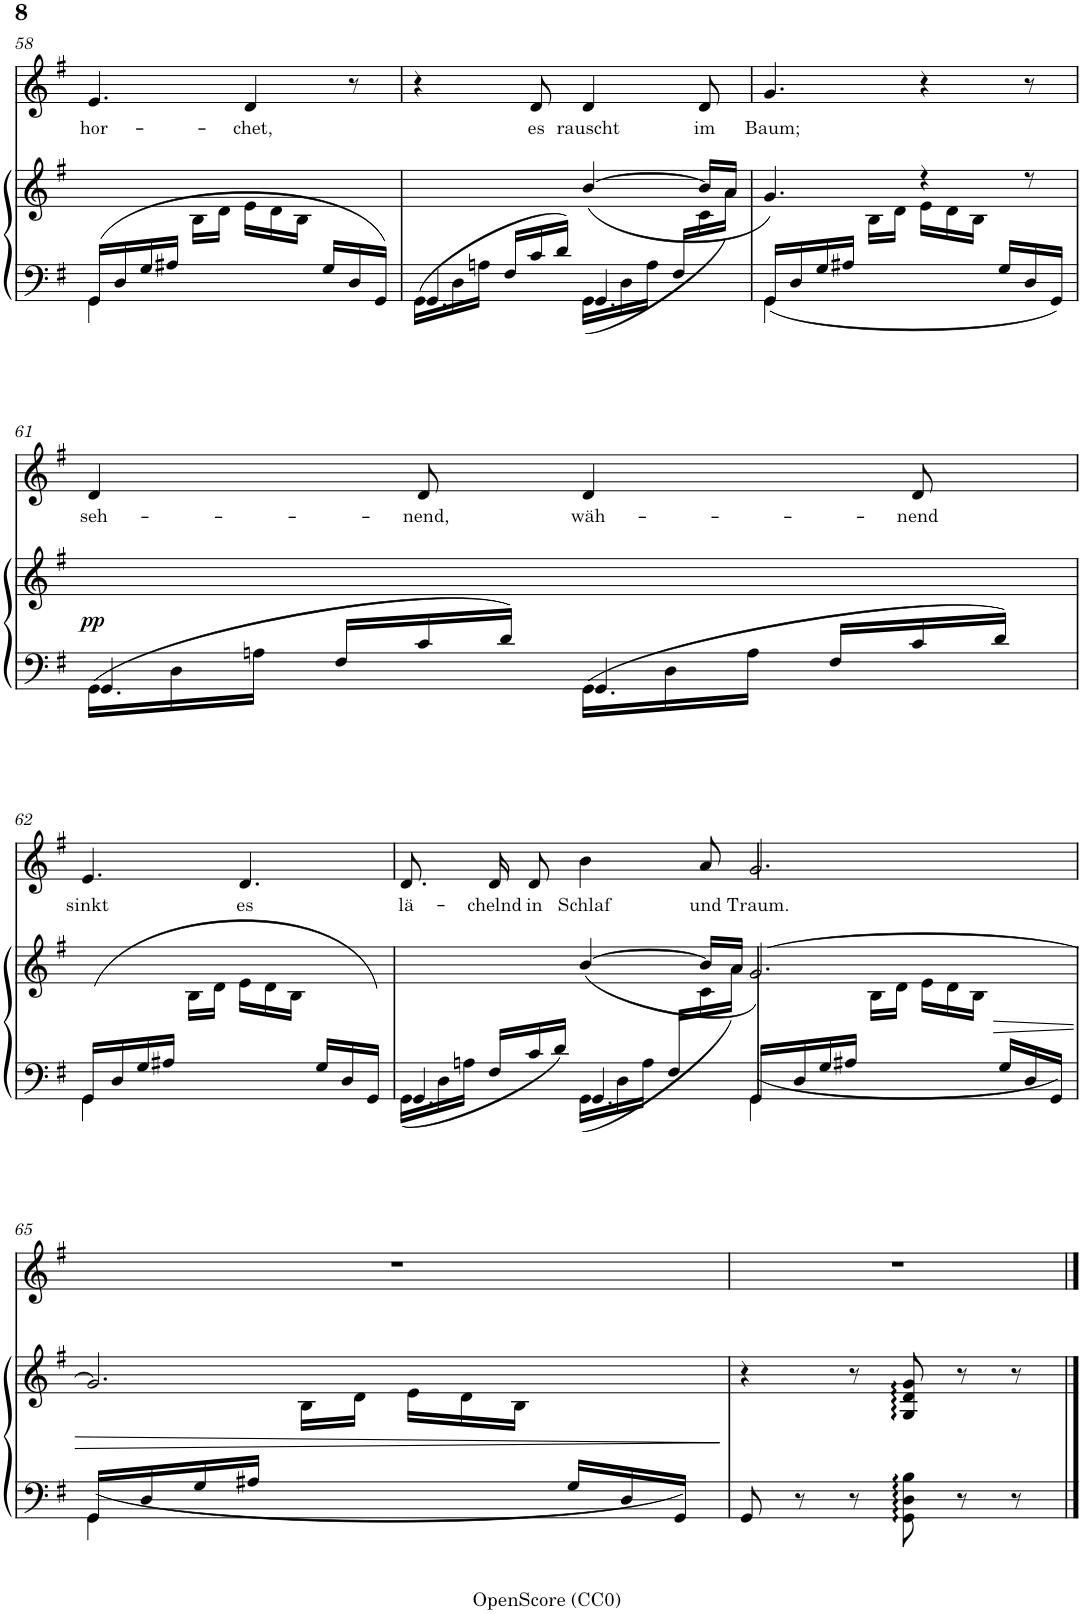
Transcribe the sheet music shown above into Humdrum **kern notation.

**kern	**kern	**dynam	**kern	**text
*part2	*part2	*part2	*part1	*part1
*staff3	*staff2	*staff2/3	*staff1	*staff1
*I"Piano	*	*	*I"Voice	*
*I'Pno	*	*	*	*
!!LO:PB:g=z
*clefF4	*clefG2	*	*clefG2	*
*k[f#]	*k[f#]	*	*k[f#]	*
*M6/8	*M6/8	*	*M6/8	*
=58	=58	=58	=58	=58
*^	*	*	*	*
!	!	!	!	!	!LO:LY:b
16GG/LL	4GG\	4ryy	.	4.e/	hor-
16D/	.	.	.	.	.
16G/	.	.	.	.	.
16A#X/JJ	.	.	.	.	.
16ryy	8ryy	16B\LL	.	.	.
.	.	16d\JJ	.	.	.
!	!	!	!	!	!LO:LY:b
.	4.ryy	16e\LL	.	4d/	-chet,
.	.	16d\	.	.	.
.	.	16B\JJ	.	.	.
16G/LL	.	8.ryy	.	.	.
16D/	.	.	.	8r	.
16GG/JJ	.	.	.	.	.
=59	=59	=59	=59	=59	=59
*	*	*^	*	*	*
16GG\LL	4.GG/	8ryy	4.ryy	.	4r	.
16D\	.	.	.	.	.	.
16An\JJ	.	.	.	.	.	.
16F#/LL	.	.	.	.	.	.
!	!	!	!	!	!	!LO:LY:b
16c/	.	.	.	.	8d/	es
16d/JJ	.	.	.	.	.	.
!	!	!	!	!	!	!LO:LY:b
(<16GG\LL	4.GG/	.	([4b/	.	4d/	rauscht
16D\	.	.	.	.	.	.
16A\JJ	.	.	.	.	.	.
16F#/LL	.	.	.	.	.	.
!	!	!	!	!	!	!LO:LY:b
8ryy	.	16c\	16b/LL]	.	8d/	im
.	.	16a\JJ)	16a/JJ	.	.	.
=60	=60	=60	=60	=60	=60	=60
!	!	!	!	!	!	!LO:LY:b
16GG/LL	4GG\	4.g/)	4ryy	.	4.g/	Baum;
16D/	.	.	.	.	.	.
16G/	.	.	.	.	.	.
16A#X/JJ	.	.	.	.	.	.
16ryy	8ryy	.	16B\LL	.	.	.
.	.	.	16d\JJ	.	.	.
.	4.ryy	4r	16e\LL	.	4r	.
.	.	.	16d\	.	.	.
.	.	.	16B\JJ	.	.	.
16G/LL	.	.	8.ryy	.	.	.
16D/	.	8r	.	.	8r	.
16GG/JJ	.	.	.	.	.	.
*	*	*v	*v	*	*	*
!!LO:LB:g=z
=61	=61	=61	=61	=61	=61
!	!	!	!LO:DY:b	!	!LO:LY:b
16GG\LL	4.GG/	2.ryy	pp	4d/	seh-
16D\	.	.	.	.	.
16An\JJ	.	.	.	.	.
16F#/LL	.	.	.	.	.
!	!	!	!	!	!LO:LY:b
16c/	.	.	.	8d/	-nend,
16d/JJ	.	.	.	.	.
!	!	!	!	!	!LO:LY:b
16GG\LL	4.GG/	.	.	4d/	wäh-
16D\	.	.	.	.	.
16A\JJ	.	.	.	.	.
16F#/LL	.	.	.	.	.
!	!	!	!	!	!LO:LY:b
16c/	.	.	.	8d/	-nend
16d/JJ	.	.	.	.	.
!!LO:LB:g=z
=62	=62	=62	=62	=62	=62
!	!	!	!	!	!LO:LY:b
16GG/LL	4GG\	4ryy	.	4.e/	sinkt
16D/	.	.	.	.	.
16G/	.	.	.	.	.
16A#X/JJ	.	.	.	.	.
16ryy	8ryy	16B\LL	.	.	.
.	.	16d\JJ	.	.	.
!	!	!	!	!	!LO:LY:b
.	4.ryy	16e\LL	.	4.d/	es
.	.	16d\	.	.	.
.	.	16B\JJ	.	.	.
16G/LL	.	8.ryy	.	.	.
16D/	.	.	.	.	.
16GG/JJ	.	.	.	.	.
=63	=63	=63	=63	=63	=63
*	*	*^	*	*	*
!	!	!	!	!	!	!LO:LY:b
16GG\LL	4.GG/	8ryy	4.ryy	.	8.d/L	lä-
16D\	.	.	.	.	.	.
16An\JJ	.	.	.	.	.	.
!	!	!	!	!	!	!LO:LY:b
16F#/LL	.	.	.	.	16d/K	-chelnd
!	!	!	!	!	!	!LO:LY:b
16c/	.	.	.	.	8d/J	in
16d/JJ	.	.	.	.	.	.
!	!	!	!	!	!	!LO:LY:b
(<16GG\LL	4.GG/	.	([4b/	.	4b\	Schlaf
16D\	.	.	.	.	.	.
16A\JJ	.	.	.	.	.	.
16F#/LL	.	.	.	.	.	.
!	!	!	!	!	!	!LO:LY:b
8ryy	.	16c\	16b/LL]	.	8a/	und
.	.	16a\JJ)	16a/JJ	.	.	.
=64	=64	=64	=64	=64	=64	=64
!	!	!	!	!	!	!LO:LY:b
16GG/LL	4GG\	[2.g/)	4ryy	.	2.g/	Traum.
16D/	.	.	.	.	.	.
16G/	.	.	.	.	.	.
16A#X/JJ	.	.	.	.	.	.
16ryy	8ryy	.	16B\LL	.	.	.
.	.	.	16d\JJ	.	.	.
.	4.ryy	.	16e\LL	.	.	.
.	.	.	16d\	.	.	.
.	.	.	16B\JJ	.	.	.
!	!	!	!	!LO:HP:b=2	!	!
16G/LL	.	.	8.ryy	>	.	.
16D/	.	.	.	.	.	.
16GG/JJ	.	.	.	.	.	.
!!LO:LB:g=z
=65	=65	=65	=65	=65	=65	=65
16GG/LL	4GG\	2.g/]	4ryy	.	2.r	.
16D/	.	.	.	.	.	.
16G/	.	.	.	.	.	.
16A#X/JJ	.	.	.	.	.	.
16ryy	8ryy	.	16B\LL	.	.	.
.	.	.	16d\JJ	.	.	.
.	4.ryy	.	16e\LL	.	.	.
.	.	.	16d\	.	.	.
.	.	.	16B\JJ	.	.	.
16G/LL	.	.	8.ryy	.	.	.
16D/	.	.	.	.	.	.
16GG/JJ	.	.	.	.	.	.
*v	*v	*	*	*	*	*
*	*v	*v	*	*	*
.	.	]	.	.
=66	=66	=66	=66	=66
8GG/	4r	.	2.r	.
8r	.	.	.	.
8r	8r	.	.	.
8GG\: 8D\: 8B\:	8G/: 8d/: 8g/:	.	.	.
8r	8r	.	.	.
8r	8r	.	.	.
==	==	==	==	==
*-	*-	*-	*-	*-
